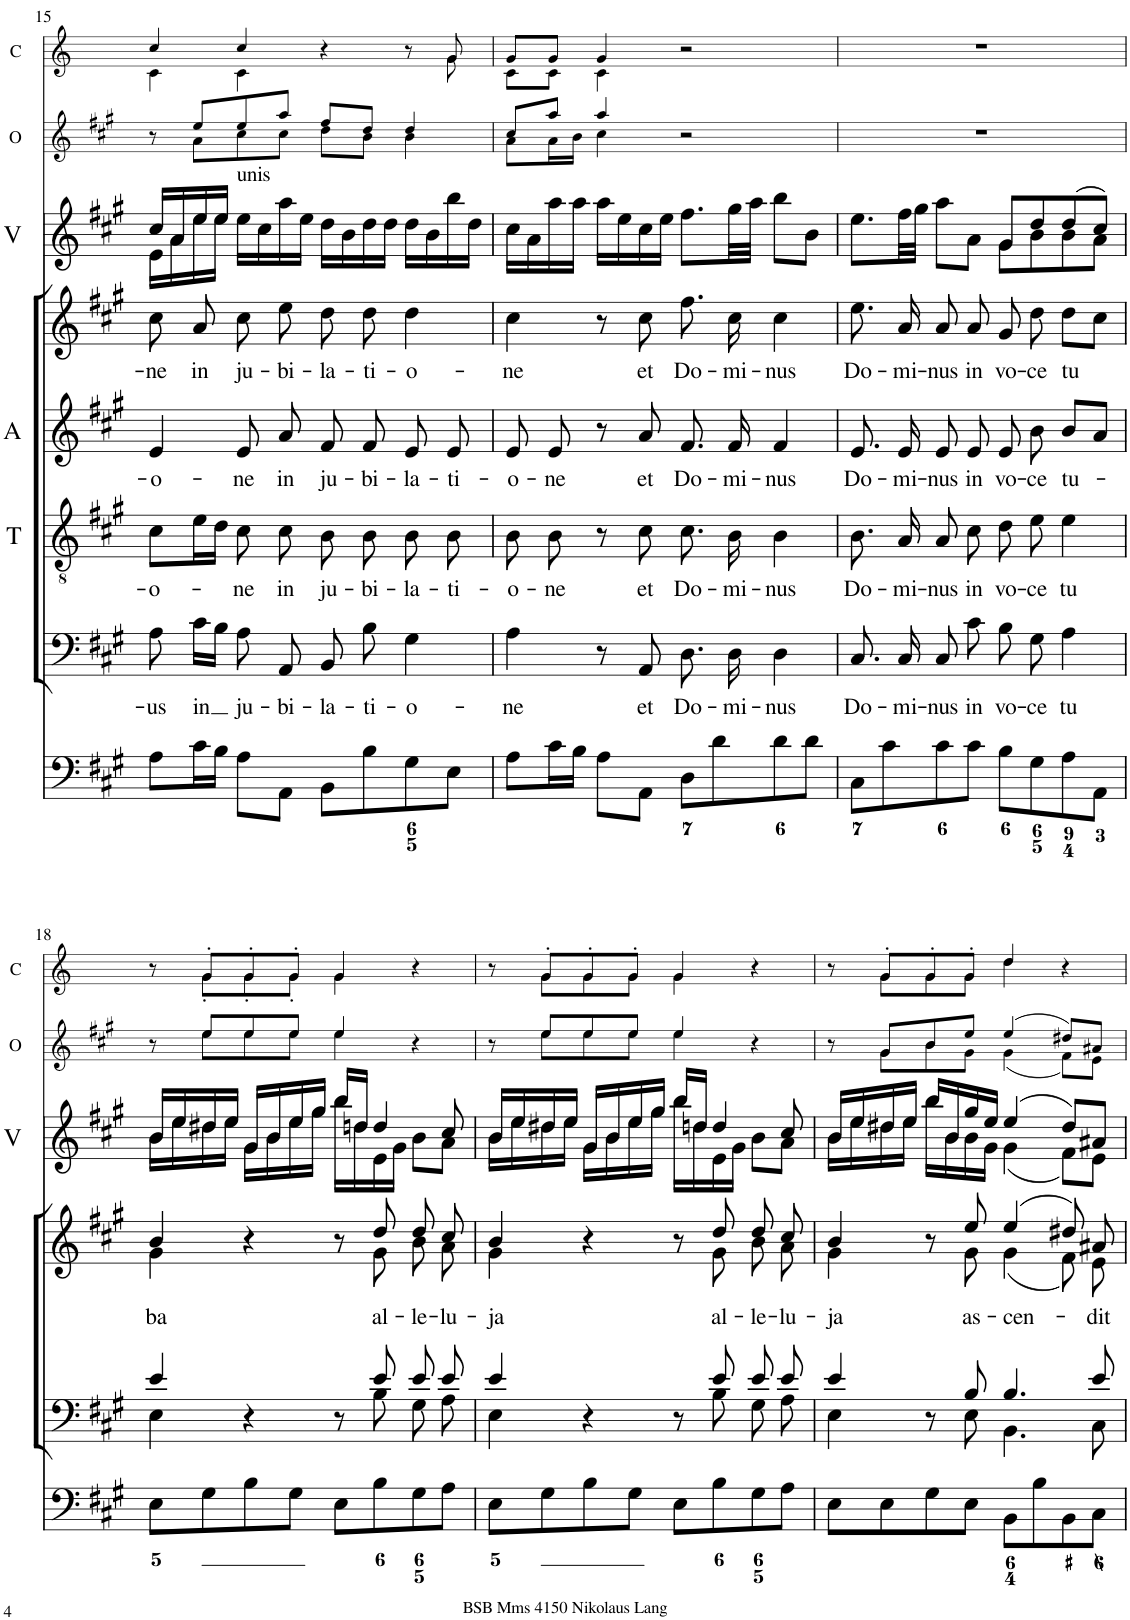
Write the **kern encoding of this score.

**kern	**kern	**text	**kern	**text	**kern	**text	**kern	**text	**kern	**kern	**kern	**kern	**kern
*part10	*part9	*part9	*part8	*part8	*part7	*part7	*part6	*part6	*part5	*part4	*part3	*part2	*part1
*staff10	*staff9	*staff9	*staff8	*staff8	*staff7	*staff7	*staff6	*staff6	*staff5	*staff4	*staff3	*staff2	*staff1
*I"Organ	*I"TB	*	*I"Tenor	*	*I"A	*	*I"S	*	*I"Violin	*I"Violin	*I"2 Violini	*I"2 Oboi	*I"2 Corni in A
*	*	*	*I'T	*	*I'A	*	*	*	*I'Vln.	*I'Vln.	*I'V	*I'O	*I'C
!!LO:PB:g=z
*clefF4	*clefF4	*	*clefGv2	*	*clefG2	*	*clefG2	*	*clefG2	*clefG2	*clefG2	*clefG2	*clefG2
*	*	*	*	*	*	*	*	*	*	*	*	*	*Trd2c3
*k[f#c#g#]	*k[f#c#g#]	*	*k[f#c#g#]	*	*k[f#c#g#]	*	*k[f#c#g#]	*	*k[f#c#g#]	*k[f#c#g#]	*k[f#c#g#]	*k[f#c#g#]	*k[]
*M4/4	*M4/4	*	*M4/4	*	*M4/4	*	*M4/4	*	*M4/4	*M4/4	*M4/4	*M4/4	*M4/4
*met(c)	*met(c)	*	*met(c)	*	*met(c)	*	*met(c)	*	*met(c)	*met(c)	*met(c)	*met(c)	*met(c)
=15	=15	=15	=15	=15	=15	=15	=15	=15	=15	=15	=15	=15	=15
!	!	!LO:LY:b	!	!LO:LY:b	!	!LO:LY:b	!	!LO:LY:b	!	!	!	!	!
*	*	*	*	*	*	*	*	*	*	*	*^	*^	*^
8A\L	8A\	-us	8c#\L	-o-	4e/	-o-	8cc#\	-ne	16e	16cc#	16cc#/LL	16e\LL	8r	8ryy	4cc/	4c\
.	.	.	.	.	.	.	.	.	16a	16a	16a/	16a\	.	.	.	.
!	!	!LO:LY:b	!	!	!	!	!	!LO:LY:b	!	!	!	!	!	!	!	!
16c#\L	16c#\LL	in	16e\L	.	.	.	8a/	in	16ee	16ee	16ee/	16ee\	8ee/L	8a\L	.	.
16B\JJ	16B\JJ	.	16d\JJ	.	.	.	.	.	16ee	16ee	16ee/JJ	16ee\JJ	.	.	.	.
!	!	!	!	!	!	!	!	!	!	!	!LO:TX:a:t=unis	!	!	!	!	!
!	!	!	!	!	!	!	!	!	!	!LO:TX:a:t=unis	!	!	!	!	!	!
!	!	!	!	!	!	!	!	!	!LO:TX:a:t=unis	!	!	!	!	!	!	!
!	!	!LO:LY:b	!	!LO:LY:b	!	!LO:LY:b	!	!LO:LY:b	!	!	!	!	!	!	!	!
8A\L	8A\	ju-	8c#\	-ne	8e/	-ne	8cc#\	ju-	16eeLL	16eeLL	16ee\LL	2.ryy	8ee/	8cc#\	4cc/	4c\
.	.	.	.	.	.	.	.	.	16cc#	16cc#	16cc#\	.	.	.	.	.
!	!	!LO:LY:b	!	!LO:LY:b	!	!LO:LY:b	!	!LO:LY:b	!	!	!	!	!	!	!	!
8AA\J	8AA/	-bi-	8c#\	in	8a/	in	8ee\	-bi-	16aa	16aa	16aa\	.	8aa/J	8cc#\J	.	.
.	.	.	.	.	.	.	.	.	16eeJJ	16eeJJ	16ee\JJ	.	.	.	.	.
!	!	!LO:LY:b	!	!LO:LY:b	!	!LO:LY:b	!	!LO:LY:b	!	!	!	!	!	!	!	!
8BB\L	8BB/	-la-	8B\	ju-	8f#/	ju-	8dd\	-la-	16ddLL	16ddLL	16dd\LL	.	8ff#/L	8dd\L	4r	4.ryy
.	.	.	.	.	.	.	.	.	16b	16b	16b\	.	.	.	.	.
!	!	!LO:LY:b	!	!LO:LY:b	!	!LO:LY:b	!	!LO:LY:b	!	!	!	!	!	!	!	!
8B\	8B\	-ti-	8B\	-bi-	8f#/	-bi-	8dd\	-ti-	16dd	16dd	16dd\	.	8dd/J	8b\J	.	.
.	.	.	.	.	.	.	.	.	16ddJJ	16ddJJ	16dd\JJ	.	.	.	.	.
!	!	!LO:LY:b	!	!LO:LY:b	!	!LO:LY:b	!	!LO:LY:b	!	!	!	!	!	!	!	!
8G#\	4G#\	-o-	8B\	-la-	8e/	-la-	4dd\	-o-	16ddLL	16ddLL	16dd\LL	.	4dd/	4b\	8r	.
.	.	.	.	.	.	.	.	.	16b	16b	16b\	.	.	.	.	.
!	!	!	!	!LO:LY:b	!	!LO:LY:b	!	!	!	!	!	!	!	!	!	!
8E\J	.	.	8B\	-ti-	8e/	-ti-	.	.	16bb	16bb	16bb\	.	.	.	8g/	8g\
.	.	.	.	.	.	.	.	.	16ddJJ	16ddJJ	16dd\JJ	.	.	.	.	.
*	*	*	*	*	*	*	*	*	*	*	*v	*v	*	*	*	*
=16	=16	=16	=16	=16	=16	=16	=16	=16	=16	=16	=16	=16	=16	=16	=16
!	!	!LO:LY:b	!	!LO:LY:b	!	!LO:LY:b	!	!LO:LY:b	!	!	!	!	!	!	!
8A\L	4A\	-ne	8B\	-o-	8e/	-o-	4cc#\	-ne	16cc#	16cc#	16cc#\LL	8cc#/L	8a\L	8g/L	8c\L
.	.	.	.	.	.	.	.	.	16a	16a	16a\	.	.	.	.
!	!	!	!	!LO:LY:b	!	!LO:LY:b	!	!	!	!	!	!	!	!	!
16c#\L	.	.	8B\	-ne	8e/	-ne	.	.	16aa	16aa	16aa\	8aa/J	16a\L	8g/J	8c\J
16B\JJ	.	.	.	.	.	.	.	.	16aa	16aa	16aa\JJ	.	16b\JJ	.	.
8A\L	8r	.	8r	.	8r	.	8r	.	16aa	16aa	16aa\LL	4aa/	4cc#\	4g/	4c\
.	.	.	.	.	.	.	.	.	16ee	16ee	16ee\	.	.	.	.
!	!	!LO:LY:b	!	!LO:LY:b	!	!LO:LY:b	!	!LO:LY:b	!	!	!	!	!	!	!
8AA\J	8AA/	et	8c#\	et	8a/	et	8cc#\	et	16cc#	16cc#	16cc#\	.	.	.	.
.	.	.	.	.	.	.	.	.	16ee	16ee	16ee\JJ	.	.	.	.
!	!	!LO:LY:b	!	!LO:LY:b	!	!LO:LY:b	!	!LO:LY:b	!	!	!	!	!	!	!
8D\L	8.D\	Do-	8.c#\	Do-	8.f#/	Do-	8.ff#\	Do-	8.ff#	8.ff#	8.ff#\L	2r	2ryy	2r	2ryy
8d\	.	.	.	.	.	.	.	.	.	.	.	.	.	.	.
!	!	!LO:LY:b	!	!LO:LY:b	!	!LO:LY:b	!	!LO:LY:b	!	!	!	!	!	!	!
.	16D\	-mi-	16B\	-mi-	16f#/	-mi-	16cc#\	-mi-	32gg#	32gg#	32gg#\LL	.	.	.	.
.	.	.	.	.	.	.	.	.	32aa	32aa	32aa\JJJ	.	.	.	.
!	!	!LO:LY:b	!	!LO:LY:b	!	!LO:LY:b	!	!LO:LY:b	!	!	!	!	!	!	!
8d\	4D\	-nus	4B\	-nus	4f#/	-nus	4cc#\	-nus	8bb	8bb	8bb\L	.	.	.	.
8d\J	.	.	.	.	.	.	.	.	8b	8b	8b\J	.	.	.	.
*	*	*	*	*	*	*	*	*	*	*	*	*v	*v	*	*
*	*	*	*	*	*	*	*	*	*	*	*	*	*v	*v
=17	=17	=17	=17	=17	=17	=17	=17	=17	=17	=17	=17	=17	=17
!	!	!LO:LY:b	!	!LO:LY:b	!	!LO:LY:b	!	!LO:LY:b	!	!	!	!	!
*	*	*	*	*	*	*	*	*	*	*	*^	*	*
8C#\L	8.C#/	Do-	8.B\	Do-	8.e/	Do-	8.ee\	Do-	8.eeL	8.eeL	8.ee\L	2ryy	1r	1r
8c#\	.	.	.	.	.	.	.	.	.	.	.	.	.	.
!	!	!LO:LY:b	!	!LO:LY:b	!	!LO:LY:b	!	!LO:LY:b	!	!	!	!	!	!
.	16C#/	-mi-	16A/	-mi-	16e/	-mi-	16a/	-mi-	32ff#LL	32ff#LL	32ff#\LL	.	.	.
.	.	.	.	.	.	.	.	.	32gg#JJJ	32gg#JJJ	32gg#\JJJ	.	.	.
!	!	!LO:LY:b	!	!LO:LY:b	!	!LO:LY:b	!	!LO:LY:b	!	!	!	!	!	!
8c#\	8C#/	-nus	8A/	-nus	8e/	-nus	8a/	-nus	8aaL	8aaL	8aa\L	.	.	.
!	!	!LO:LY:b	!	!LO:LY:b	!	!LO:LY:b	!	!LO:LY:b	!	!	!	!	!	!
8c#\J	8c#\	in	8c#\	in	8e/	in	8a/	in	8aJ	8aJ	8a\J	.	.	.
!	!	!LO:LY:b	!	!LO:LY:b	!	!LO:LY:b	!	!LO:LY:b	!	!	!	!	!	!
8B\L	8B\	vo-	8d\	vo-	8e/	vo-	8g#/	vo-	8g#	8g#	8g#/L	8g#\L	.	.
!	!	!	!	!	!	!	!	!	!	!LO:TX:a:t=div	!	!	!	!
!	!	!	!	!	!	!	!	!	!LO:TX:a:t=div	!	!	!	!	!
!	!	!LO:LY:b	!	!LO:LY:b	!	!LO:LY:b	!	!LO:LY:b	!	!	!	!	!	!
8G#\	8G#\	-ce	8e\	-ce	8b\	-ce	8dd\	-ce	8b	8dd	8dd/	8b\	.	.
!	!	!LO:LY:b	!	!LO:LY:b	!	!LO:LY:b	!	!LO:LY:b	!	!	!	!	!	!
8A\	4A\	tu	4e\	tu	8b/L	tu-	8dd\L	tu-	8b	(8dd	(8dd/	8b\	.	.
8AA\J	.	.	.	.	8a/J	.	8cc#\J	.	8a	8cc#)	8cc#/J)	8a\J	.	.
!!LO:LB:g=z
=18	=18	=18	=18	=18	=18	=18	=18	=18	=18	=18	=18	=18	=18	=18
*	*^	*	*	*	*	*	*^	*	*	*	*	*	*	*
!	!	!	!	!	!	!	!	!	!	!LO:LY:b	!	!	!	!	!	!
*	*	*	*	*	*	*	*	*	*	*	*	*	*	*	*^	*^
8E\L	4e/	4E\	.	1r	.	1r	.	4b/	4g#\	ba	16b	16b	16b/LL	16b\LL	8r	8ryy	8r	8ryy
.	.	.	.	.	.	.	.	.	.	.	16ee	16ee	16ee/	16ee\	.	.	.	.
8G#\	.	.	.	.	.	.	.	.	.	.	16dd#X	16dd#X	16dd#X/	16dd#\	8ee/L	8ee\L	8g'/L	8g'\L
.	.	.	.	.	.	.	.	.	.	.	16ee	16ee	16ee/JJ	16ee\JJ	.	.	.	.
8B\	4r	4.ryy	.	.	.	.	.	4r	4.ryy	.	16g#	16g#	16g#/LL	16g#\LL	8ee/	8ee\	8g'/	8g'\
.	.	.	.	.	.	.	.	.	.	.	16b	16b	16b/	16b\	.	.	.	.
8G#\J	.	.	.	.	.	.	.	.	.	.	16ee	16ee	16ee/	16ee\	8ee/J	8ee\J	8g'/J	8g'\J
.	.	.	.	.	.	.	.	.	.	.	16gg#	16gg#	16gg#/JJ	16gg#\JJ	.	.	.	.
8E\L	8r	.	.	.	.	.	.	8r	.	.	16bb	16bb	16bb/LL	16bb\LL	4ee/	4ee\	4g/	4g\
.	.	.	.	.	.	.	.	.	.	.	16ddn	16ddn	16ddn/JJ	16dd\	.	.	.	.
!	!	!	!	!	!	!	!	!	!	!LO:LY:b	!	!	!	!	!	!	!	!
8B\	8e/	8B\	.	.	.	.	.	8dd/	8g#\	al-	16e	4dd	4dd/	16e\	.	.	.	.
.	.	.	.	.	.	.	.	.	.	.	16g#	.	.	16g#\JJ	.	.	.	.
!	!	!	!	!	!	!	!	!	!	!LO:LY:b	!	!	!	!	!	!	!	!
8G#\	8e/	8G#\	.	.	.	.	.	8dd/	8b\	-le-	8b	.	.	8b\L	4r	4ryy	4r	4ryy
!	!	!	!	!	!	!	!	!	!	!LO:LY:b	!	!	!	!	!	!	!	!
8A\J	8e/	8A\	.	.	.	.	.	8cc#/	8a\	-lu-	8a	8cc#	8cc#/	8a\J	.	.	.	.
=19	=19	=19	=19	=19	=19	=19	=19	=19	=19	=19	=19	=19	=19	=19	=19	=19	=19	=19
!	!	!	!	!	!	!	!	!	!	!LO:LY:b	!	!	!	!	!	!	!	!
8E\L	4e/	4E\	.	1r	.	1r	.	4b/	4g#\	-ja	16b	16b	16b/LL	16b\LL	8r	8ryy	8r	8ryy
.	.	.	.	.	.	.	.	.	.	.	16ee	16ee	16ee/	16ee\	.	.	.	.
8G#\	.	.	.	.	.	.	.	.	.	.	16dd#X	16dd#X	16dd#X/	16dd#\	8ee/L	8ee\L	8g'/L	8g\L
.	.	.	.	.	.	.	.	.	.	.	16ee	16ee	16ee/JJ	16ee\JJ	.	.	.	.
8B\	4r	4.ryy	.	.	.	.	.	4r	4.ryy	.	16g#	16g#	16g#/LL	16g#\LL	8ee/	8ee\	8g'/	8g\
.	.	.	.	.	.	.	.	.	.	.	16b	16b	16b/	16b\	.	.	.	.
8G#\J	.	.	.	.	.	.	.	.	.	.	16ee	16ee	16ee/	16ee\	8ee/J	8ee\J	8g'/J	8g\J
.	.	.	.	.	.	.	.	.	.	.	16gg#	16gg#	16gg#/JJ	16gg#\JJ	.	.	.	.
8E\L	8r	.	.	.	.	.	.	8r	.	.	16bb	16bb	16bb/LL	16bb\LL	4ee/	4ee\	4g/	4g\
.	.	.	.	.	.	.	.	.	.	.	16ddn	16ddn	16ddn/JJ	16dd\	.	.	.	.
!	!	!	!	!	!	!	!	!	!	!LO:LY:b	!	!	!	!	!	!	!	!
8B\	8e/	8B\	.	.	.	.	.	8dd/	8g#\	al-	16e	4dd	4dd/	16e\	.	.	.	.
.	.	.	.	.	.	.	.	.	.	.	16g#	.	.	16g#\JJ	.	.	.	.
!	!	!	!	!	!	!	!	!	!	!LO:LY:b	!	!	!	!	!	!	!	!
8G#\	8e/	8G#\	.	.	.	.	.	8dd/	8b\	-le-	8b	.	.	8b\L	4r	4ryy	4r	4ryy
!	!	!	!	!	!	!	!	!	!	!LO:LY:b	!	!	!	!	!	!	!	!
8A\J	8e/	8A\	.	.	.	.	.	8cc#/	8a\	-lu-	8a	8cc#	8cc#/	8a\J	.	.	.	.
=20	=20	=20	=20	=20	=20	=20	=20	=20	=20	=20	=20	=20	=20	=20	=20	=20	=20	=20
!	!	!	!	!	!	!	!	!	!	!LO:LY:b	!	!	!	!	!	!	!	!
8E\L	4e/	4E\	.	1r	.	1r	.	4b/	4g#\	-ja	16b	16b	16b/LL	16b\LL	8r	8ryy	8r	8ryy
.	.	.	.	.	.	.	.	.	.	.	16ee	16ee	16ee/	16ee\	.	.	.	.
8E\	.	.	.	.	.	.	.	.	.	.	16dd#X	16dd#X	16dd#X/	16dd#\	8g#/L	8g#\L	8g'/L	8g\L
.	.	.	.	.	.	.	.	.	.	.	16ee	16ee	16ee/JJ	16ee\JJ	.	.	.	.
8G#\	8r	8ryy	.	.	.	.	.	8r	8ryy	.	16bb	16bb	16bb/LL	16bb\LL	8b/	8b\	8g'/	8g\
.	.	.	.	.	.	.	.	.	.	.	16b	16b	16b/	16b\	.	.	.	.
!	!	!	!	!	!	!	!	!	!	!LO:LY:b	!	!	!	!	!	!	!	!
8E\J	8B/	8E\	.	.	.	.	.	8ee/	8g#\	as-	16b	16gg#	16gg#/	16b\	8ee/J	8g#\J	8g'/J	8g\J
.	.	.	.	.	.	.	.	.	.	.	16g#	16ee	16ee/JJ	16g#\JJ	.	.	.	.
!	!	!	!	!	!	!	!	!	!	!LO:LY:b	!	!	!	!	!	!	!	!
8BB\L	4.B/	4.BB\	.	.	.	.	.	(4ee/	(4g#\	-cen-	(4g#	(4ee	(4ee/	(4g#\	(4ee/	(4g#\	4dd/	4dd\
8B\	.	.	.	.	.	.	.	.	.	.	.	.	.	.	.	.	.	.
8BB\	.	.	.	.	.	.	.	8dd#X/)	8f#\)	.	8f#)	8dd#)	8dd#/L)	8f#\L)	8dd#X/L)	8f#\L)	4r	4ryy
!	!	!	!	!	!	!	!	!	!	!LO:LY:b	!	!	!	!	!	!	!	!
8C#\J	8e/	8C#\	.	.	.	.	.	8a#X/	8e\	-dit	8e	8a#X	8a#X/J	8e\J	8a#X/J	8e\J	.	.
*	*	*	*	*	*	*	*	*	*	*	*	*	*v	*v	*	*	*v	*v
*	*v	*v	*	*	*	*	*	*v	*v	*	*	*	*	*v	*v	*
=	=	=	=	=	=	=	=	=	=	=	=	=	=
*-	*-	*-	*-	*-	*-	*-	*-	*-	*-	*-	*-	*-	*-
